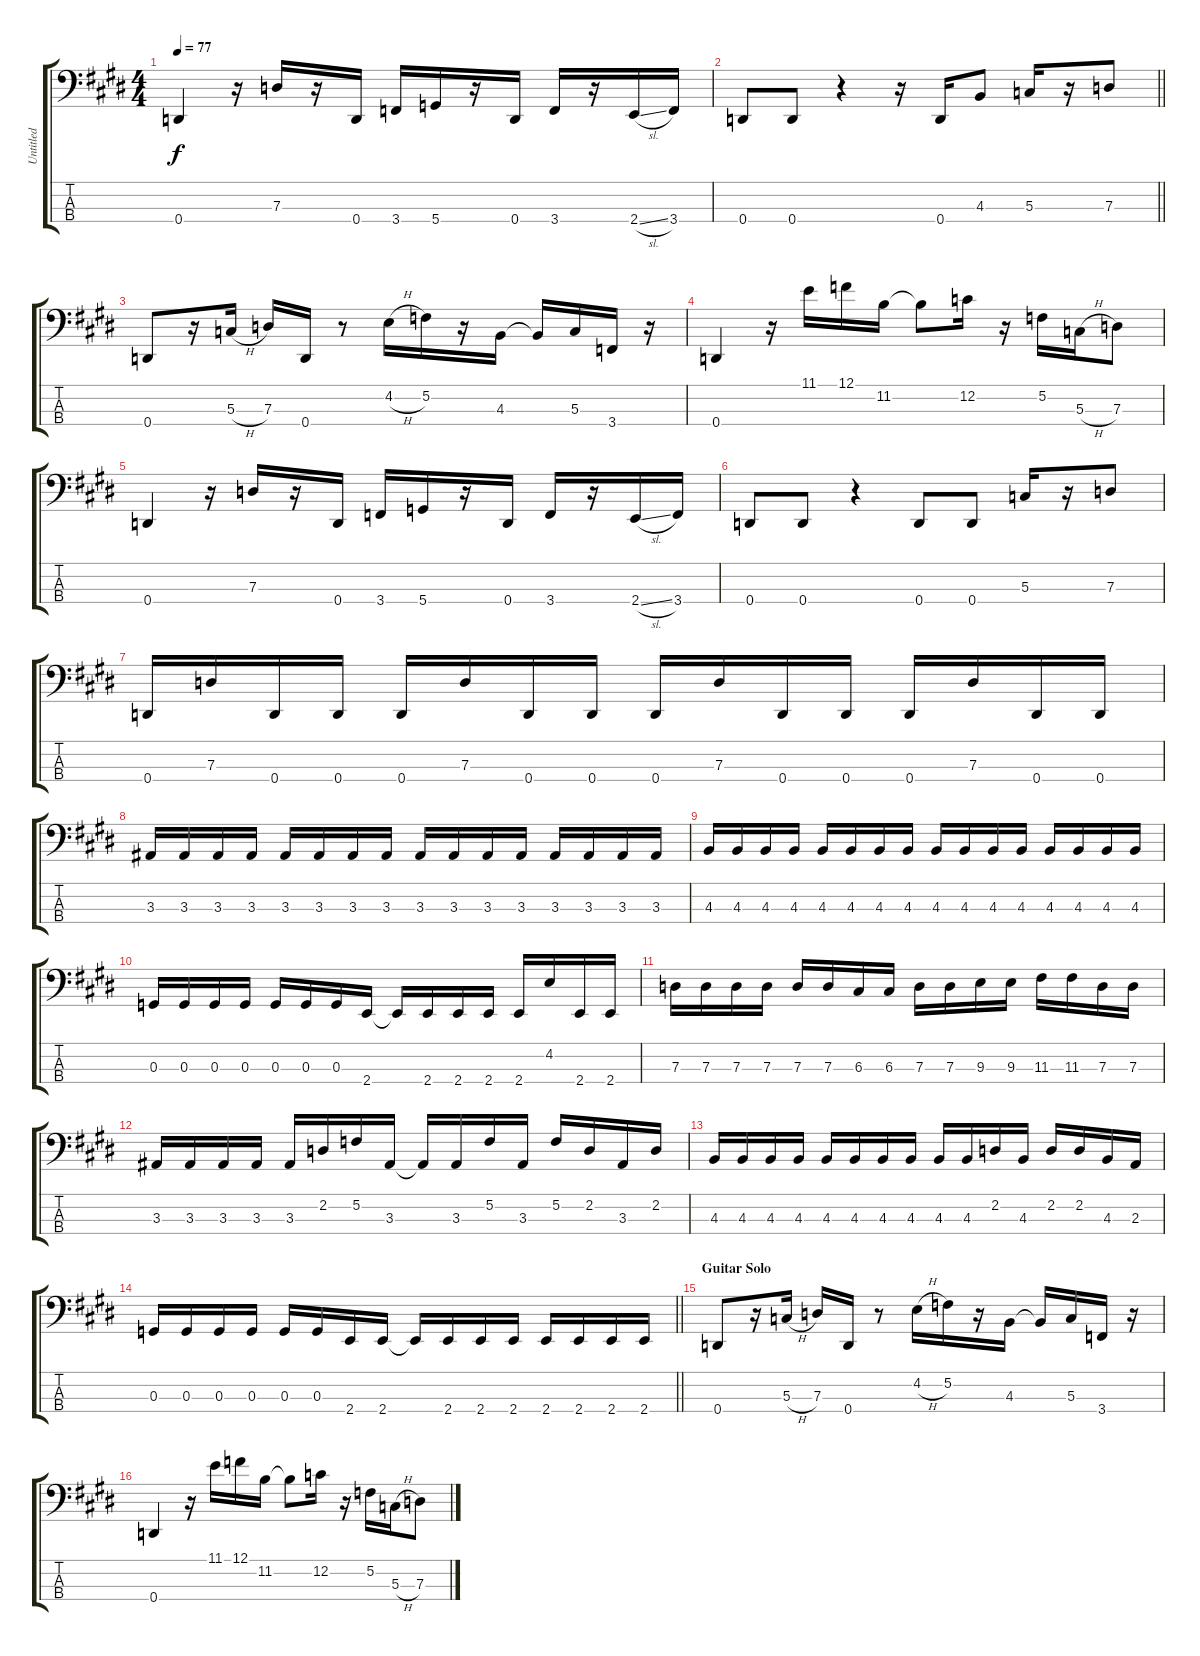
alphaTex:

\track ("Untitled" "Untitled") {instrument electricbasspick}
\staff {score tabs}
\tuning (F2 C2 G1 D1) {hide}
\ts (4 4)
\tempo 77
\clef f4
\ks e
0.4.4{dy f} r.16 7.3.16 r.16 0.4.16 3.4.16 5.4.16 r.16 0.4.16 3.4.16 r.16 2.4{sl}.16 3.4.16 |
\barLineRight lightlight
\ks c#minor
0.4.8 0.4.8 r.4 r.16 0.4.16 4.3.8 5.3.16 r.16 7.3.8 |
\section ("" " ")
0.4.8 r.16 5.3{h}.16 7.3.16 0.4.16 r.8 4.2{h}.16 5.2.16 r.16 4.3.16 4.3{t}.16 5.3.16 3.4.16 r.16 |
\ks e
0.4.4 r.16 11.1.16 12.1.16 11.2.16 11.2{t}.8 12.2.16 r.16 5.2.16 5.3{h}.16 7.3.8 |
\ks c#minor
0.4.4 r.16 7.3.16 r.16 0.4.16 3.4.16 5.4.16 r.16 0.4.16 3.4.16 r.16 2.4{sl}.16 3.4.16 |
0.4.8 0.4.8 r.4 0.4.8 0.4.8 5.3.16 r.16 7.3.8 |
\ks e
0.4.16 7.3.16 0.4.16 0.4.16 0.4.16 7.3.16 0.4.16 0.4.16 0.4.16 7.3.16 0.4.16 0.4.16 0.4.16 7.3.16 0.4.16 0.4.16 |
\ks c#minor
3.3.16 3.3.16 3.3.16 3.3.16 3.3.16 3.3.16 3.3.16 3.3.16 3.3.16 3.3.16 3.3.16 3.3.16 3.3.16 3.3.16 3.3.16 3.3.16 |
4.3.16 4.3.16 4.3.16 4.3.16 4.3.16 4.3.16 4.3.16 4.3.16 4.3.16 4.3.16 4.3.16 4.3.16 4.3.16 4.3.16 4.3.16 4.3.16 |
\ks e
0.3.16 0.3.16 0.3.16 0.3.16 0.3.16 0.3.16 0.3.16 2.4.16 2.4{t}.16 2.4.16 2.4.16 2.4.16 2.4.16 4.2.16 2.4.16 2.4.16 |
\ks c#minor
7.3.16 7.3.16 7.3.16 7.3.16 7.3.16 7.3.16 6.3.16 6.3.16 7.3.16 7.3.16 9.3.16 9.3.16 11.3.16 11.3.16 7.3.16 7.3.16 |
3.3.16 3.3.16 3.3.16 3.3.16 3.3.16 2.2.16 5.2.16 3.3.16 3.3{t}.16 3.3.16 5.2.16 3.3.16 5.2.16 2.2.16 3.3.16 2.2.16 |
\ks e
4.3.16 4.3.16 4.3.16 4.3.16 4.3.16 4.3.16 4.3.16 4.3.16 4.3.16 4.3.16 2.2.16 4.3.16 2.2.16 2.2.16 4.3.16 2.3.16 |
\barLineRight lightlight
\ks c#minor
0.3.16 0.3.16 0.3.16 0.3.16 0.3.16 0.3.16 2.4.16 2.4.16 2.4{t}.16 2.4.16 2.4.16 2.4.16 2.4.16 2.4.16 2.4.16 2.4.16 |
\section ("" "Guitar Solo")
0.4.8 r.16 5.3{h}.16 7.3.16 0.4.16 r.8 4.2{h}.16 5.2.16 r.16 4.3.16 4.3{t}.16 5.3.16 3.4.16 r.16 |
\ks e
0.4.4 r.16 11.1.16 12.1.16 11.2.16 11.2{t}.8 12.2.16 r.16 5.2.16 5.3{h}.16 7.3.8
